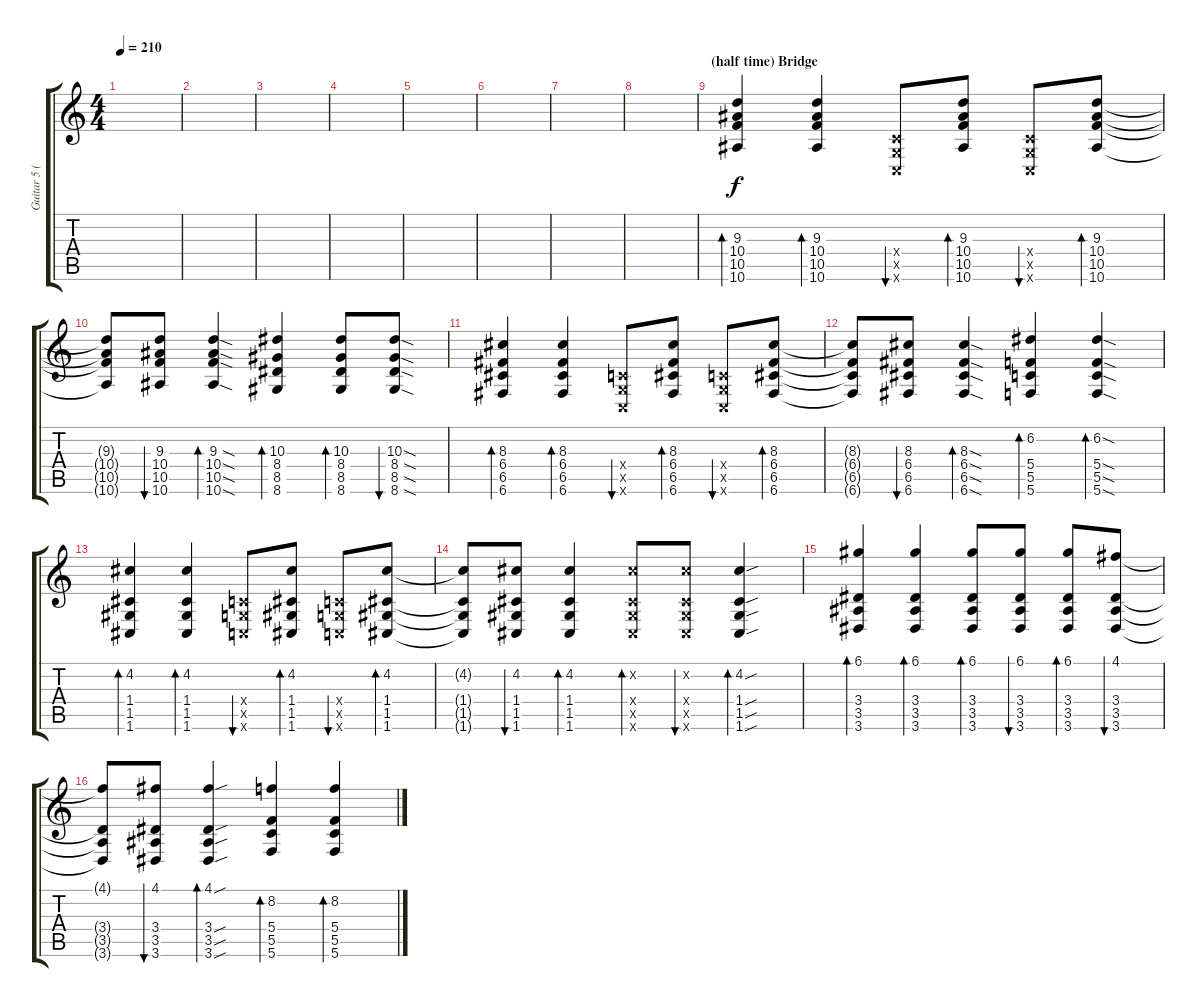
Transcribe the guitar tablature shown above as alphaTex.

\track ("Guitar 5 (distortion)" "Guitar 5 (") {instrument distortionguitar}
\staff {score tabs}
\tuning (D4 A3 F3 C3 G2 C2) {hide}
\ts (4 4)
\tempo 210
\clef g2
\ks c
|
|
|
|
|
|
|
|
\section ("" "(half time) Bridge")
(9.3 10.4 10.5 10.6).4{bd 60} (9.3 10.4 10.5 10.6).4{bd 60} (0.4{x} 0.5{x} 0.6{x}).8{bu 60} (9.3 10.4 10.5 10.6).8{bd 60} (0.4{x} 0.5{x} 0.6{x}).8{bu 60} (9.3 10.4 10.5 10.6).8{bd 60} |
(9.3{t} 10.4{t} 10.5{t} 10.6{t}).8 (9.3 10.4 10.5 10.6).8{bu 60} (9.3{sod} 10.4{sod} 10.5{sod} 10.6{sod}).4{bd 60} (10.3 8.4 8.5 8.6).4{bd 60} (10.3 8.4 8.5 8.6).8{bd 60} (10.3{sod} 8.4{sod} 8.5{sod} 8.6{sod}).8{bu 60} |
(8.3 6.4 6.5 6.6).4{bd 60} (8.3 6.4 6.5 6.6).4{bd 60} (0.4{x} 0.5{x} 0.6{x}).8{bu 60} (8.3 6.4 6.5 6.6).8{bd 60} (0.4{x} 0.5{x} 0.6{x}).8{bu 60} (8.3 6.4 6.5 6.6).8{bd 60} |
(8.3{t} 6.4{t} 6.5{t} 6.6{t}).8 (8.3 6.4 6.5 6.6).8{bu 60} (8.3{sod} 6.4{sod} 6.5{sod} 6.6{sod}).4{bd 60} (6.2 5.4 5.5 5.6).4{bd 60} (6.2{sod} 5.4{sod} 5.5{sod} 5.6{sod}).4{bd 60} |
(4.2 1.4 1.5 1.6).4{bd 60} (4.2 1.4 1.5 1.6).4{bd 60} (0.4{x} 0.5{x} 0.6{x}).8{bu 60} (4.2 1.4 1.5 1.6).8{bd 60} (0.4{x} 0.5{x} 0.6{x}).8{bu 60} (4.2 1.4 1.5 1.6).8{bd 60} |
(4.2{t} 1.4{t} 1.5{t} 1.6{t}).8 (4.2 1.4 1.5 1.6).8{bu 60} (4.2 1.4 1.5 1.6).4{bd 60} (4.2{x} 1.4{x} 1.5{x} 1.6{x}).8{bd 60} (4.2{x} 1.4{x} 1.5{x} 1.6{x}).8{bu 60} (4.2{sou} 1.4{sou} 1.5{sou} 1.6{sou}).4{bd 60} |
(6.1 3.4 3.5 3.6).4{bd 60} (6.1 3.4 3.5 3.6).4{bd 60} (6.1 3.4 3.5 3.6).8{bd 60} (6.1 3.4 3.5 3.6).8{bu 60} (6.1 3.4 3.5 3.6).8{bd 60} (4.1 3.4 3.5 3.6).8{bu 60} |
(4.1{t} 3.4{t} 3.5{t} 3.6{t}).8 (4.1 3.4 3.5 3.6).8{bu 60} (4.1{sou} 3.4{sou} 3.5{sou} 3.6{sou}).4{bd 120} (8.2 5.4 5.5 5.6).4{bd 60} (8.2 5.4 5.5 5.6).4{bd 60}
